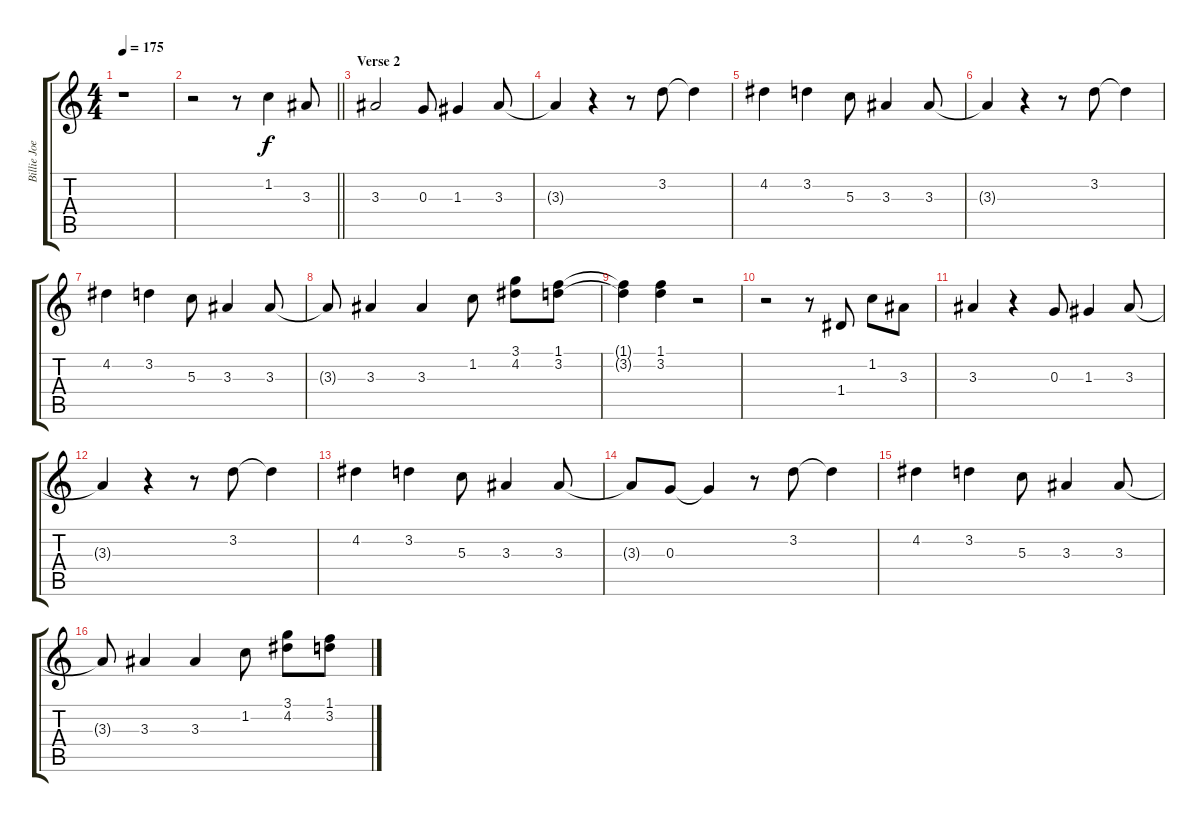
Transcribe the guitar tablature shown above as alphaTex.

\track ("Billie Joe Armstrong - Vox" "Billie Joe") {instrument distortionguitar}
\staff {score tabs}
\tuning (E4 B3 G3 D3 A2 E2) {hide}
\ts (4 4)
\tempo 175
\clef g2
\ks c
r.1{dy f} |
\barLineRight lightlight
r.2 r.8 1.2.4 3.3.8 |
\section ("" "Verse 2")
3.3.2 0.3.8 1.3.4 3.3.8 |
3.3{t}.4 r.4 r.8 3.2.8 3.2{t}.4 |
4.2.4 3.2.4 5.3.8 3.3.4 3.3.8 |
3.3{t}.4 r.4 r.8 3.2.8 3.2{t}.4 |
4.2.4 3.2.4 5.3.8 3.3.4 3.3.8 |
3.3{t}.8 3.3.4 3.3.4 1.2.8 (3.1 4.2).8 (1.1 3.2).8 |
(1.1{t} 3.2{t}).4 (1.1 3.2).4 r.2 |
r.2 r.8 1.4.8 1.2.8 3.3.8 |
3.3.4 r.4 0.3.8 1.3.4 3.3.8 |
3.3{t}.4 r.4 r.8 3.2.8 3.2{t}.4 |
4.2.4 3.2.4 5.3.8 3.3.4 3.3.8 |
3.3{t}.8 0.3.8 0.3{t}.4 r.8 3.2.8 3.2{t}.4 |
4.2.4 3.2.4 5.3.8 3.3.4 3.3.8 |
3.3{t}.8 3.3.4 3.3.4 1.2.8 (3.1 4.2).8 (1.1 3.2).8
